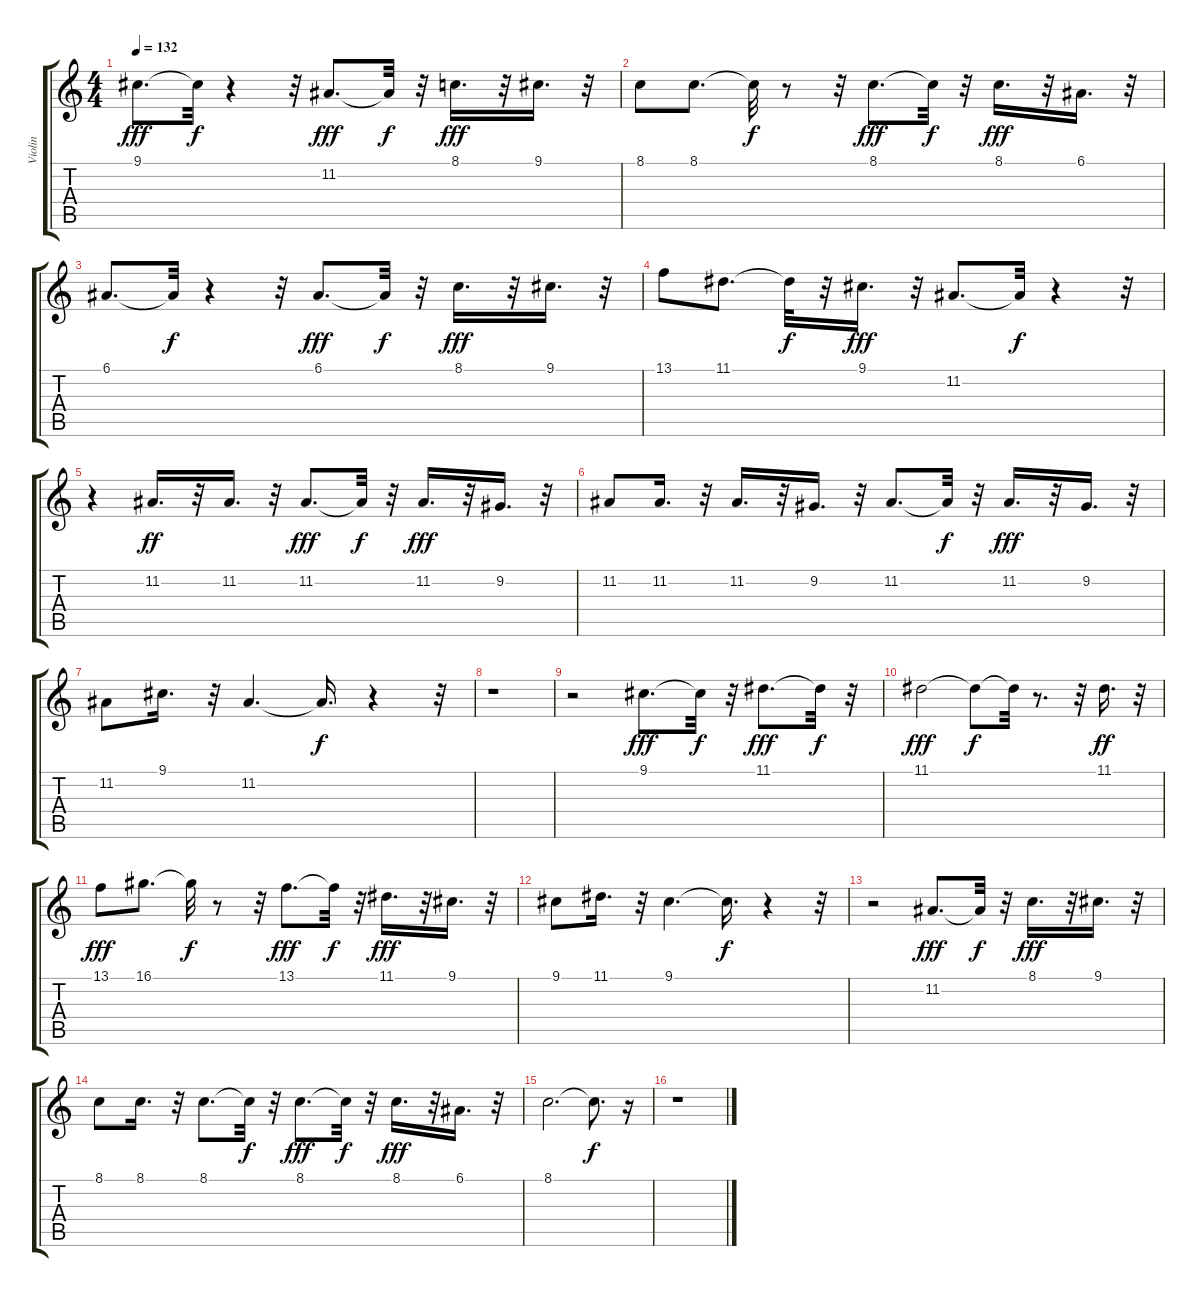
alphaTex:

\track ("Violin" "Violin") {instrument tremolostrings}
\staff {score tabs}
\tuning (E4 B3 G3 D3 A2 E2) {hide}
\ts (4 4)
\tempo 132
\clef g2
\ks c
9.1.8{d dy fff} 9.1{t}.32{dy f} r.4 r.32 11.2.8{d dy fff} 11.2{t}.32{dy f} r.32 8.1.16{d dy fff} r.32 9.1.16{d} r.32 |
8.1.8 8.1.8{d} 8.1{t}.32{dy f} r.8 r.32 8.1.8{d dy fff} 8.1{t}.32{dy f} r.32 8.1.16{d dy fff} r.32 6.1.16{d} r.32 |
6.1.8{d} 6.1{t}.32{dy f} r.4 r.32 6.1.8{d dy fff} 6.1{t}.32{dy f} r.32 8.1.16{d dy fff} r.32 9.1.16{d} r.32 |
13.1.8 11.1.8{d} 11.1{t}.32{dy f} r.32 9.1.16{d dy fff} r.32 11.2.8{d} 11.2{t}.32{dy f} r.4 r.32 |
r.4 11.2.16{d dy ff} r.32 11.2.16{d} r.32 11.2.8{d dy fff} 11.2{t}.32{dy f} r.32 11.2.16{d dy fff} r.32 9.2.16{d} r.32 |
11.2.8 11.2.16{d} r.32 11.2.16{d} r.32 9.2.16{d} r.32 11.2.8{d} 11.2{t}.32{dy f} r.32 11.2.16{d dy fff} r.32 9.2.16{d} r.32 |
11.2.8 9.1.16{d} r.32 11.2.4{d} 11.2{t}.16{d dy f} r.4 r.32 |
r.1 |
r.2 9.1.8{d dy fff} 9.1{t}.32{dy f} r.32 11.1.8{d dy fff} 11.1{t}.32{dy f} r.32 |
11.1.2{dy fff} 11.1{t}.8{dy f} 11.1{t}.32 r.8{d} r.32 11.1.16{d dy ff volume 13} r.32 |
13.1.8{dy fff} 16.1.8{d} 16.1{t}.32{dy f} r.8 r.32 13.1.8{d dy fff} 13.1{t}.32{dy f} r.32 11.1.16{d dy fff} r.32 9.1.16{d} r.32 |
9.1.8 11.1.16{d} r.32 9.1.4{d} 9.1{t}.16{d dy f} r.4 r.32 |
r.2 11.2.8{d dy fff volume 16} 11.2{t}.32{dy f} r.32 8.1.16{d dy fff} r.32 9.1.16{d} r.32 |
8.1.8 8.1.16{d} r.32 8.1.8{d} 8.1{t}.32{dy f} r.32 8.1.8{d dy fff} 8.1{t}.32{dy f} r.32 8.1.16{d dy fff} r.32 6.1.16{d} r.32 |
8.1.2{d} 8.1{t}.8{d dy f} r.16 |
r.1
